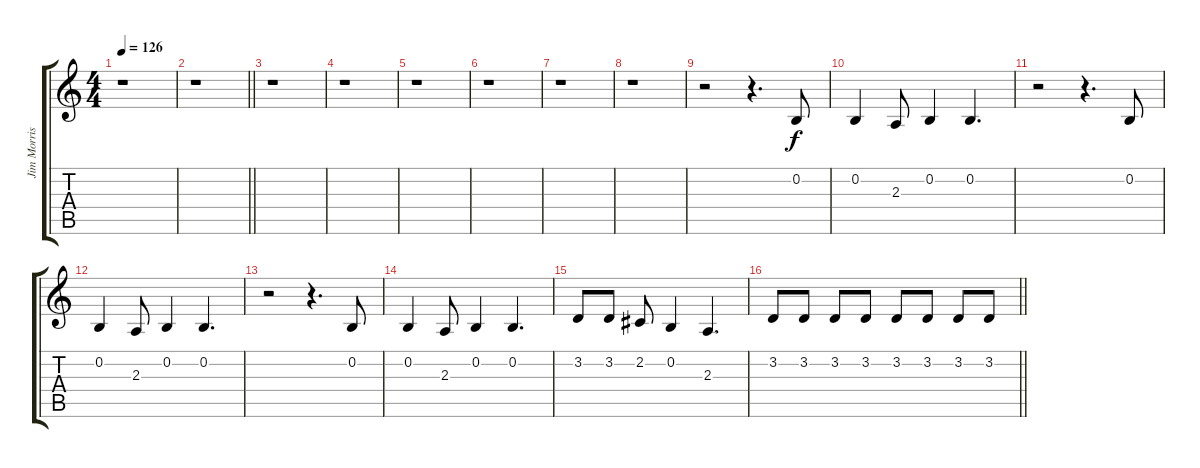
\track ("Jim Morrison" "Jim Morris") {instrument lead8bassandlead}
\staff {score tabs}
\tuning (E4 B3 G3 D3 A2 E2) {hide}
\ts (4 4)
\tempo 126
\clef g2
\ks c
r.1{dy f} |
\barLineRight lightlight
r.1 |
r.1 |
r.1 |
r.1 |
r.1 |
r.1 |
r.1 |
r.2 r.4{d} 0.2.8 |
0.2.4 2.3.8 0.2.4 0.2.4{d} |
r.2 r.4{d} 0.2.8 |
0.2.4 2.3.8 0.2.4 0.2.4{d} |
r.2 r.4{d} 0.2.8 |
0.2.4 2.3.8 0.2.4 0.2.4{d} |
3.2.8 3.2.8 2.2.8 0.2.4 2.3.4{d} |
\barLineRight lightlight
3.2.8 3.2.8 3.2.8 3.2.8 3.2.8 3.2.8 3.2.8 3.2.8
